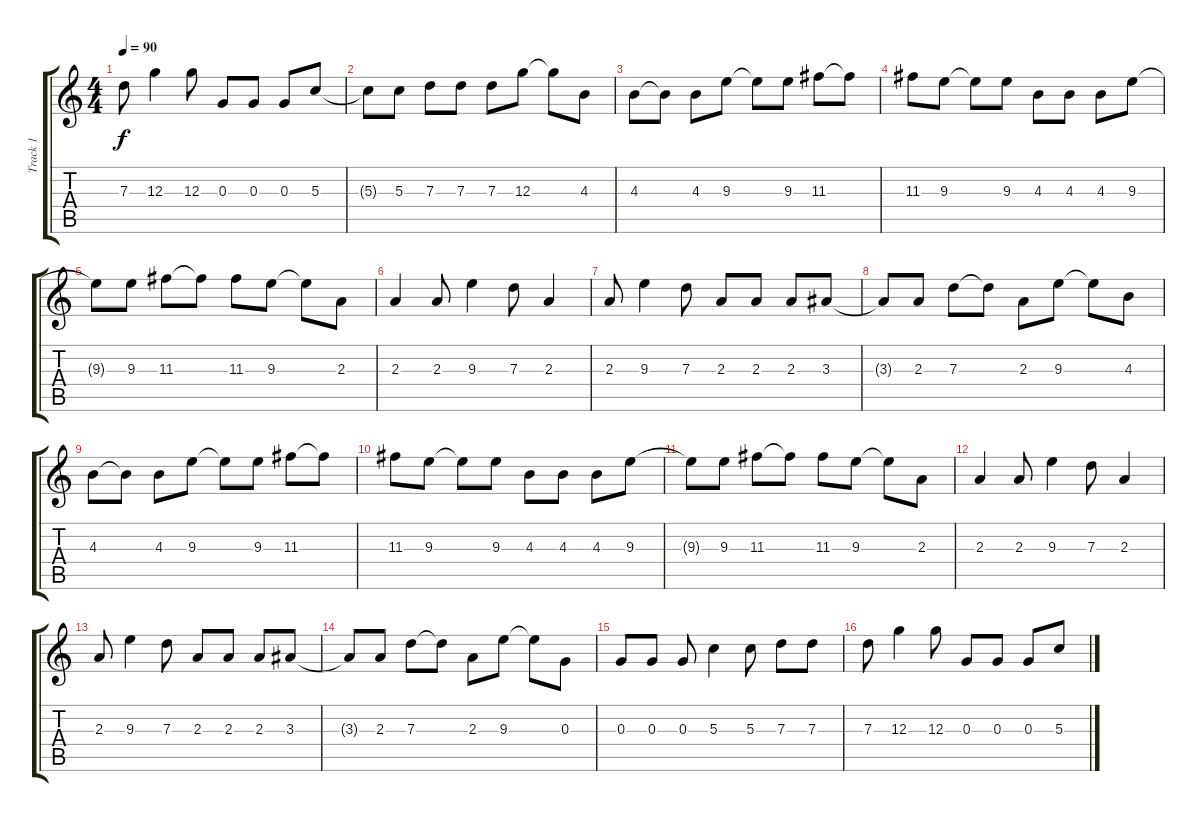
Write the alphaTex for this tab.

\track ("Track 1" "Track 1") {instrument electricguitarclean}
\staff {score tabs}
\tuning (E4 B3 G3 D3 A2 E2) {hide}
\ts (4 4)
\tempo 90
\clef g2
\ks c
7.3.8{dy f} 12.3.4 12.3.8 0.3.8 0.3.8 0.3.8 5.3.8 |
5.3{t}.8 5.3.8 7.3.8 7.3.8 7.3.8 12.3.8 12.3{t}.8 4.3.8 |
4.3.8 4.3{t}.8 4.3.8 9.3.8 9.3{t}.8 9.3.8 11.3.8 11.3{t}.8 |
11.3.8 9.3.8 9.3{t}.8 9.3.8 4.3.8 4.3.8 4.3.8 9.3.8 |
9.3{t}.8 9.3.8 11.3.8 11.3{t}.8 11.3.8 9.3.8 9.3{t}.8 2.3.8 |
2.3.4 2.3.8 9.3.4 7.3.8 2.3.4 |
2.3.8 9.3.4 7.3.8 2.3.8 2.3.8 2.3.8 3.3.8 |
3.3{t}.8 2.3.8 7.3.8 7.3{t}.8 2.3.8 9.3.8 9.3{t}.8 4.3.8 |
4.3.8 4.3{t}.8 4.3.8 9.3.8 9.3{t}.8 9.3.8 11.3.8 11.3{t}.8 |
11.3.8 9.3.8 9.3{t}.8 9.3.8 4.3.8 4.3.8 4.3.8 9.3.8 |
9.3{t}.8 9.3.8 11.3.8 11.3{t}.8 11.3.8 9.3.8 9.3{t}.8 2.3.8 |
2.3.4 2.3.8 9.3.4 7.3.8 2.3.4 |
2.3.8 9.3.4 7.3.8 2.3.8 2.3.8 2.3.8 3.3.8 |
3.3{t}.8 2.3.8 7.3.8 7.3{t}.8 2.3.8 9.3.8 9.3{t}.8 0.3.8 |
0.3.8 0.3.8 0.3.8 5.3.4 5.3.8 7.3.8 7.3.8 |
7.3.8 12.3.4 12.3.8 0.3.8 0.3.8 0.3.8 5.3.8
